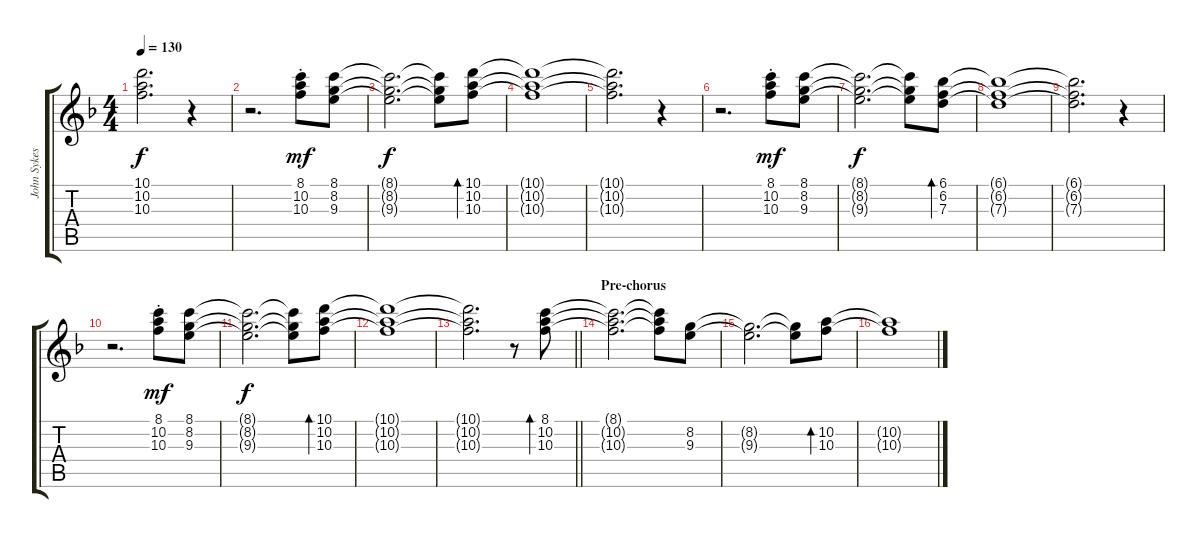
\track ("John Sykes" "John Sykes") {instrument electricguitarjazz}
\staff {score tabs}
\tuning (E4 B3 G3 D3 A2 E2) {hide}
\ts (4 4)
\tempo 130
\clef g2
\ks dminor
(10.1{t} 10.2{t} 10.3{t}).2{d dy f} r.4 |
r.2{d} (8.1{st} 10.2{st} 10.3{st}).8{dy mf} (8.1 8.2 9.3).8 |
(8.1{t} 8.2{t} 9.3{t}).2{d dy f} (8.1{t} 8.2{t} 9.3{t}).8 (10.1 10.2 10.3).8{bd 240} |
(10.1{t} 10.2{t} 10.3{t}).1 |
(10.1{t} 10.2{t} 10.3{t}).2{d} r.4 |
r.2{d} (8.1{st} 10.2{st} 10.3{st}).8{dy mf} (8.1 8.2 9.3).8 |
(8.1{t} 8.2{t} 9.3{t}).2{d dy f} (8.1{t} 8.2{t} 9.3{t}).8 (6.1 6.2 7.3).8{bd 240} |
(6.1{t} 6.2{t} 7.3{t}).1 |
(6.1{t} 6.2{t} 7.3{t}).2{d} r.4 |
r.2{d} (8.1{st} 10.2{st} 10.3{st}).8{dy mf} (8.1 8.2 9.3).8 |
(8.1{t} 8.2{t} 9.3{t}).2{d dy f} (8.1{t} 8.2{t} 9.3{t}).8 (10.1 10.2 10.3).8{bd 240} |
(10.1{t} 10.2{t} 10.3{t}).1 |
\barLineRight lightlight
(10.1{t} 10.2{t} 10.3{t}).2{d} r.8 (8.1 10.2 10.3).8{bd 120} |
\section ("" "Pre-chorus")
(8.1{t} 10.2{t} 10.3{t}).2{d} (8.1{t} 10.2{t} 10.3{t}).8 (8.2 9.3).8 |
(8.2{t} 9.3{t}).2{d} (8.2{t} 9.3{t}).8 (10.2 10.3).8{bd 240} |
(10.2{t} 10.3{t}).1
